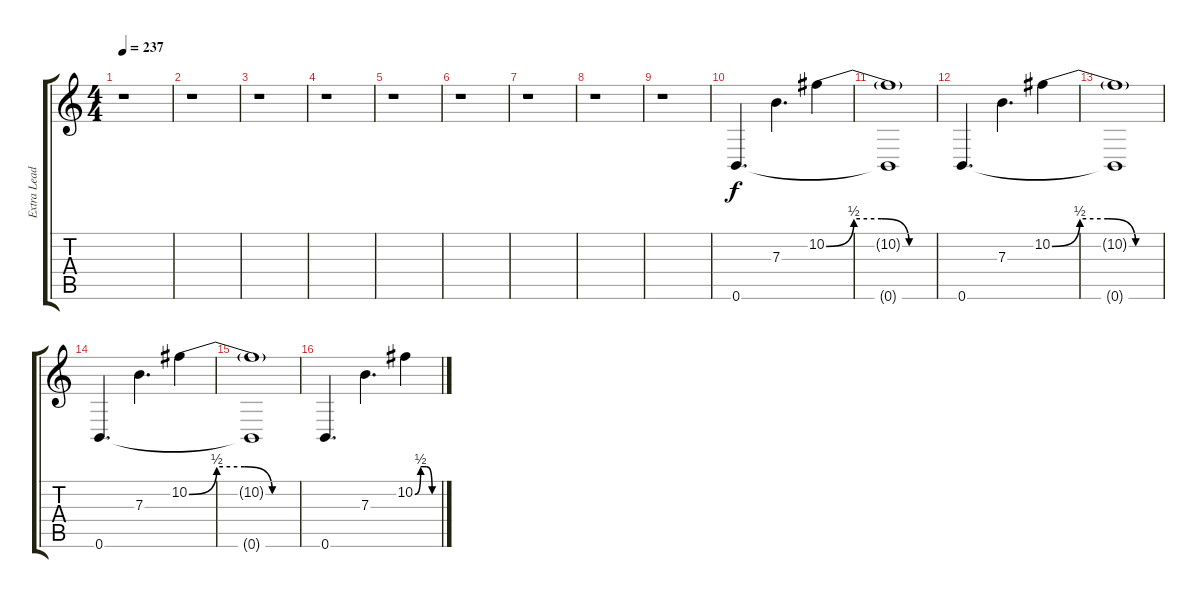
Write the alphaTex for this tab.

\track ("Extra Lead" "Extra Lead") {instrument distortionguitar}
\staff {score tabs}
\tuning (Db4 Ab3 E3 B2 Gb2 B1) {hide}
\ts (4 4)
\tempo 237
\clef g2
\ks c
r.1{dy f} |
r.1 |
r.1 |
r.1 |
r.1 |
r.1 |
r.1 |
r.1 |
r.1 |
0.6.4{d} 7.3.4{d} 10.2{be (custom 0 0 15 2 30 2 45 0 60 0)}.4 |
(10.2{t} 0.6{t}).1 |
0.6.4{d} 7.3.4{d} 10.2{be (custom 0 0 15 2 30 2 45 0 60 0)}.4 |
(10.2{t} 0.6{t}).1 |
0.6.4{d} 7.3.4{d} 10.2{be (custom 0 0 15 2 30 2 45 0 60 0)}.4 |
(10.2{t} 0.6{t}).1 |
0.6.4{d} 7.3.4{d} 10.2{be (custom 0 0 15 2 30 2 45 0 60 0)}.4
